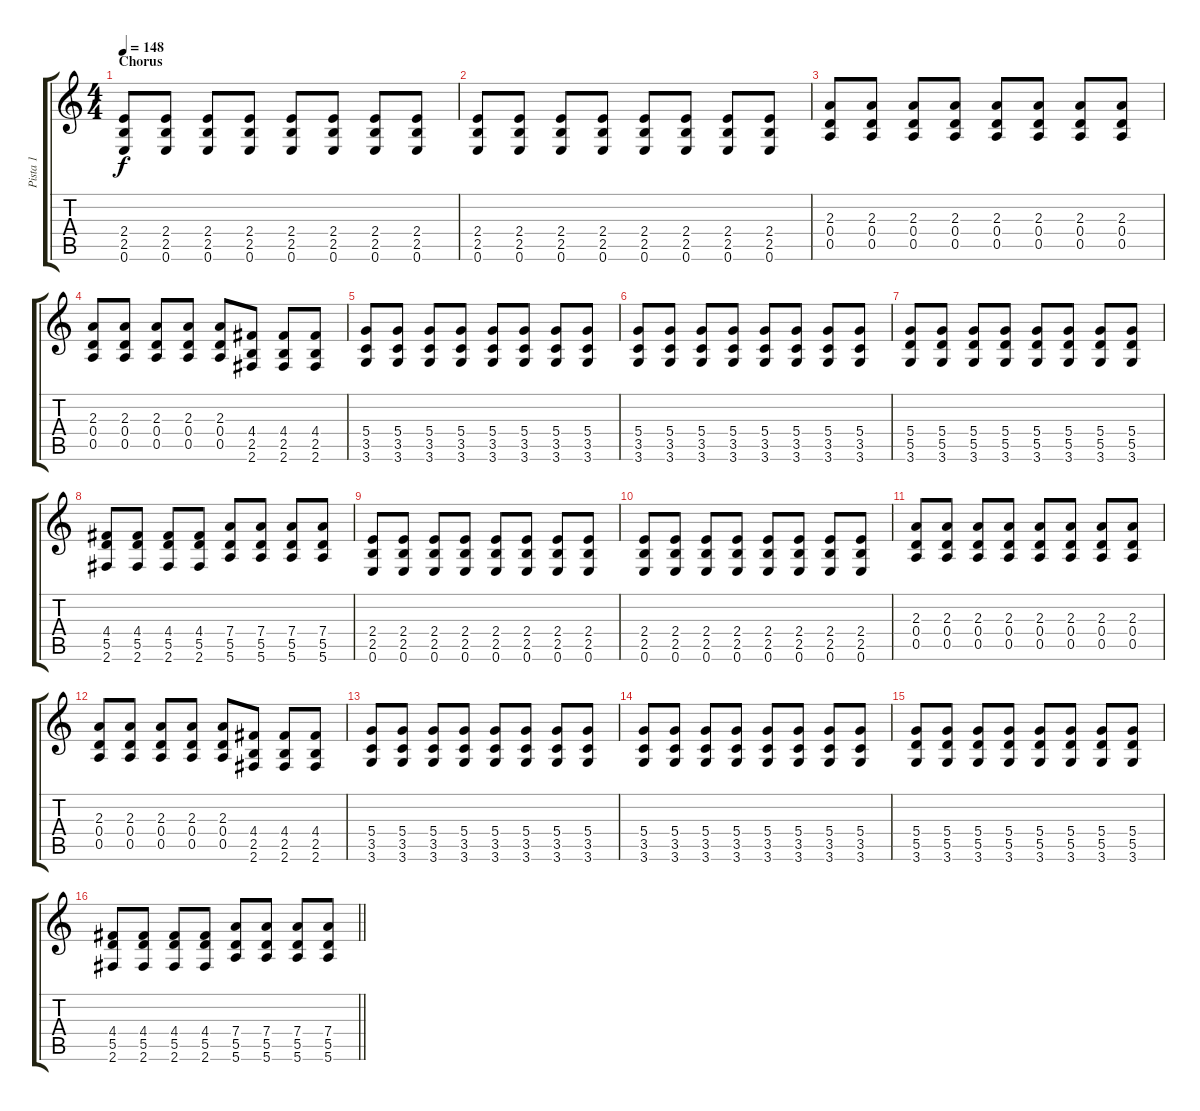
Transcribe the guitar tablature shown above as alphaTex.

\track ("Pista 1" "Pista 1") {instrument overdrivenguitar}
\staff {score tabs}
\tuning (E4 B3 G3 D3 A2 E2) {hide}
\ts (4 4)
\section ("" "Chorus")
\tempo 148
\clef g2
\ks c
(2.4 2.5 0.6).8{dy f} (2.4 2.5 0.6).8 (2.4 2.5 0.6).8 (2.4 2.5 0.6).8 (2.4 2.5 0.6).8 (2.4 2.5 0.6).8 (2.4 2.5 0.6).8 (2.4 2.5 0.6).8 |
(2.4 2.5 0.6).8 (2.4 2.5 0.6).8 (2.4 2.5 0.6).8 (2.4 2.5 0.6).8 (2.4 2.5 0.6).8 (2.4 2.5 0.6).8 (2.4 2.5 0.6).8 (2.4 2.5 0.6).8 |
(2.3 0.4 0.5).8 (2.3 0.4 0.5).8 (2.3 0.4 0.5).8 (2.3 0.4 0.5).8 (2.3 0.4 0.5).8 (2.3 0.4 0.5).8 (2.3 0.4 0.5).8 (2.3 0.4 0.5).8 |
(2.3 0.4 0.5).8 (2.3 0.4 0.5).8 (2.3 0.4 0.5).8 (2.3 0.4 0.5).8 (2.3 0.4 0.5).8 (4.4 2.5 2.6).8 (4.4 2.5 2.6).8 (4.4 2.5 2.6).8 |
(5.4 3.5 3.6).8 (5.4 3.5 3.6).8 (5.4 3.5 3.6).8 (5.4 3.5 3.6).8 (5.4 3.5 3.6).8 (5.4 3.5 3.6).8 (5.4 3.5 3.6).8 (5.4 3.5 3.6).8 |
(5.4 3.5 3.6).8 (5.4 3.5 3.6).8 (5.4 3.5 3.6).8 (5.4 3.5 3.6).8 (5.4 3.5 3.6).8 (5.4 3.5 3.6).8 (5.4 3.5 3.6).8 (5.4 3.5 3.6).8 |
(5.4 5.5 3.6).8 (5.4 5.5 3.6).8 (5.4 5.5 3.6).8 (5.4 5.5 3.6).8 (5.4 5.5 3.6).8 (5.4 5.5 3.6).8 (5.4 5.5 3.6).8 (5.4 5.5 3.6).8 |
(4.4 5.5 2.6).8 (4.4 5.5 2.6).8 (4.4 5.5 2.6).8 (4.4 5.5 2.6).8 (7.4 5.5 5.6).8 (7.4 5.5 5.6).8 (7.4 5.5 5.6).8 (7.4 5.5 5.6).8 |
(2.4 2.5 0.6).8 (2.4 2.5 0.6).8 (2.4 2.5 0.6).8 (2.4 2.5 0.6).8 (2.4 2.5 0.6).8 (2.4 2.5 0.6).8 (2.4 2.5 0.6).8 (2.4 2.5 0.6).8 |
(2.4 2.5 0.6).8 (2.4 2.5 0.6).8 (2.4 2.5 0.6).8 (2.4 2.5 0.6).8 (2.4 2.5 0.6).8 (2.4 2.5 0.6).8 (2.4 2.5 0.6).8 (2.4 2.5 0.6).8 |
(2.3 0.4 0.5).8 (2.3 0.4 0.5).8 (2.3 0.4 0.5).8 (2.3 0.4 0.5).8 (2.3 0.4 0.5).8 (2.3 0.4 0.5).8 (2.3 0.4 0.5).8 (2.3 0.4 0.5).8 |
(2.3 0.4 0.5).8 (2.3 0.4 0.5).8 (2.3 0.4 0.5).8 (2.3 0.4 0.5).8 (2.3 0.4 0.5).8 (4.4 2.5 2.6).8 (4.4 2.5 2.6).8 (4.4 2.5 2.6).8 |
(5.4 3.5 3.6).8 (5.4 3.5 3.6).8 (5.4 3.5 3.6).8 (5.4 3.5 3.6).8 (5.4 3.5 3.6).8 (5.4 3.5 3.6).8 (5.4 3.5 3.6).8 (5.4 3.5 3.6).8 |
(5.4 3.5 3.6).8 (5.4 3.5 3.6).8 (5.4 3.5 3.6).8 (5.4 3.5 3.6).8 (5.4 3.5 3.6).8 (5.4 3.5 3.6).8 (5.4 3.5 3.6).8 (5.4 3.5 3.6).8 |
(5.4 5.5 3.6).8 (5.4 5.5 3.6).8 (5.4 5.5 3.6).8 (5.4 5.5 3.6).8 (5.4 5.5 3.6).8 (5.4 5.5 3.6).8 (5.4 5.5 3.6).8 (5.4 5.5 3.6).8 |
\barLineRight lightlight
(4.4 5.5 2.6).8 (4.4 5.5 2.6).8 (4.4 5.5 2.6).8 (4.4 5.5 2.6).8 (7.4 5.5 5.6).8 (7.4 5.5 5.6).8 (7.4 5.5 5.6).8 (7.4 5.5 5.6).8
